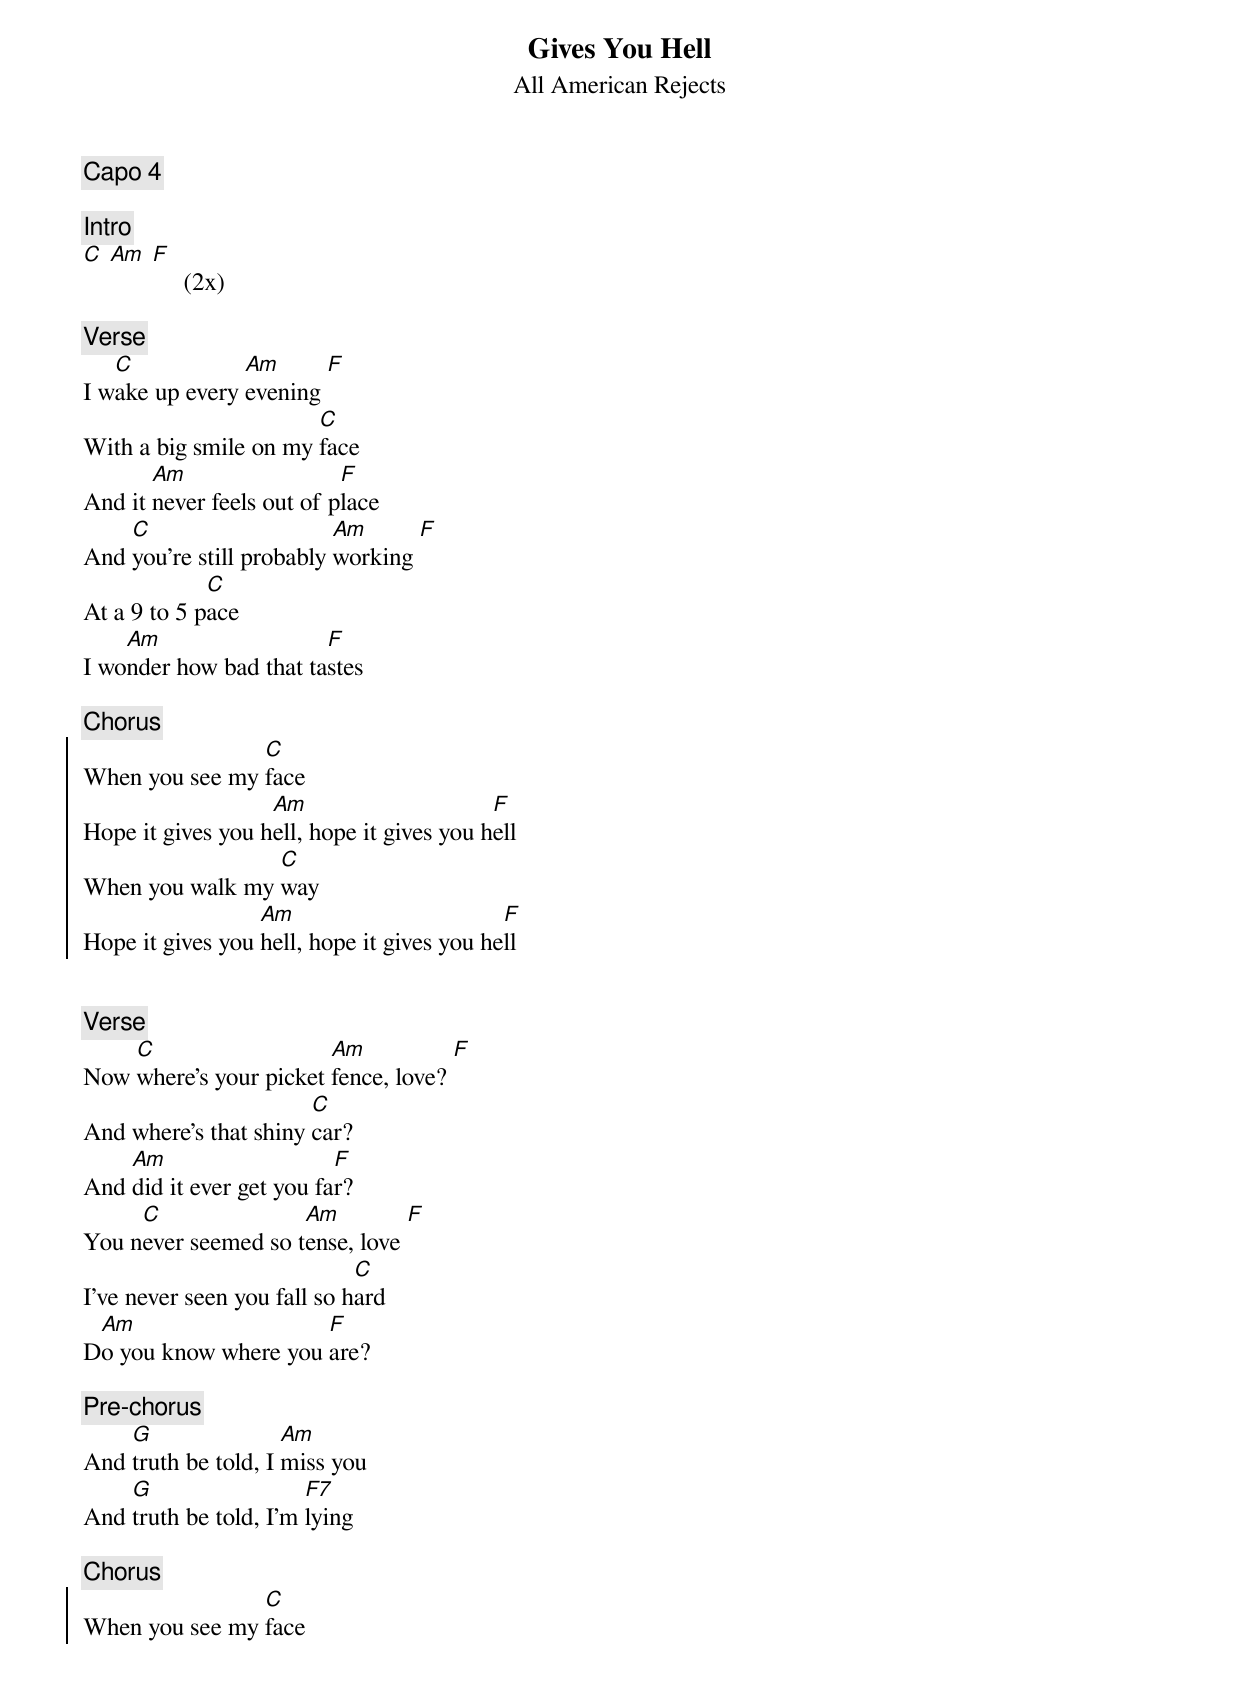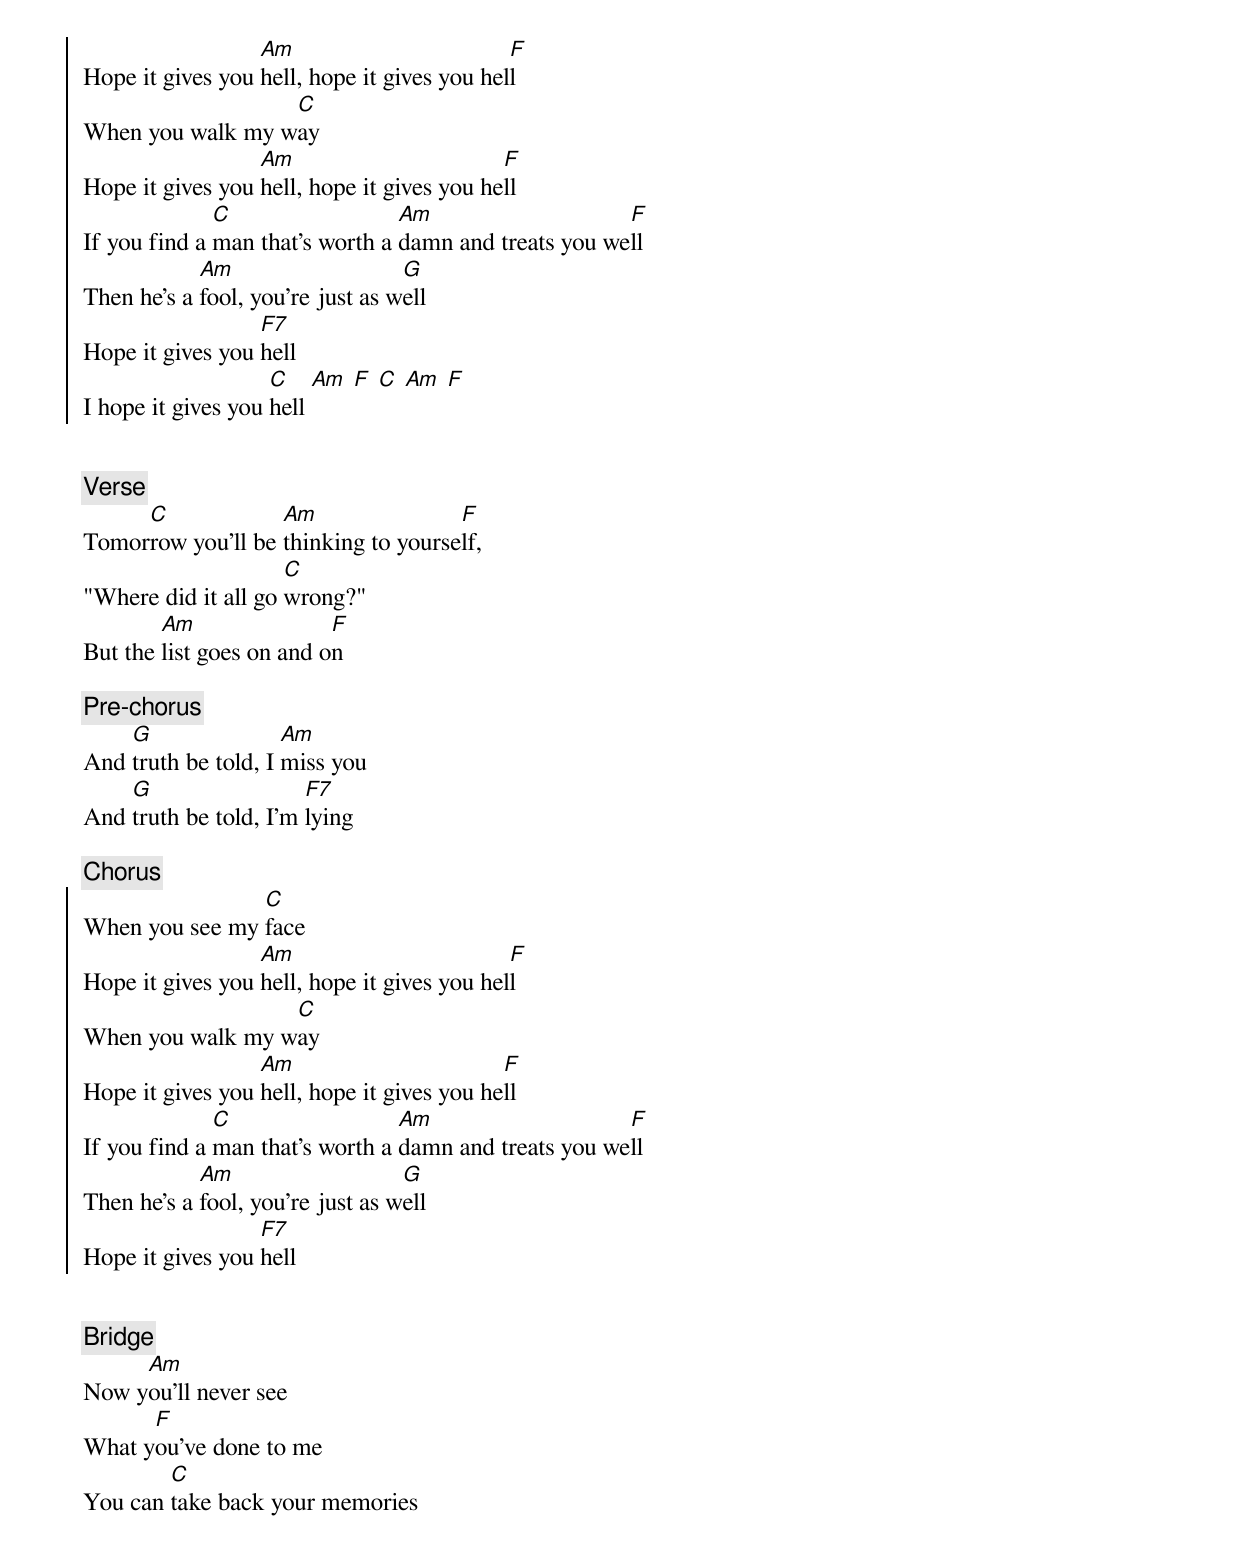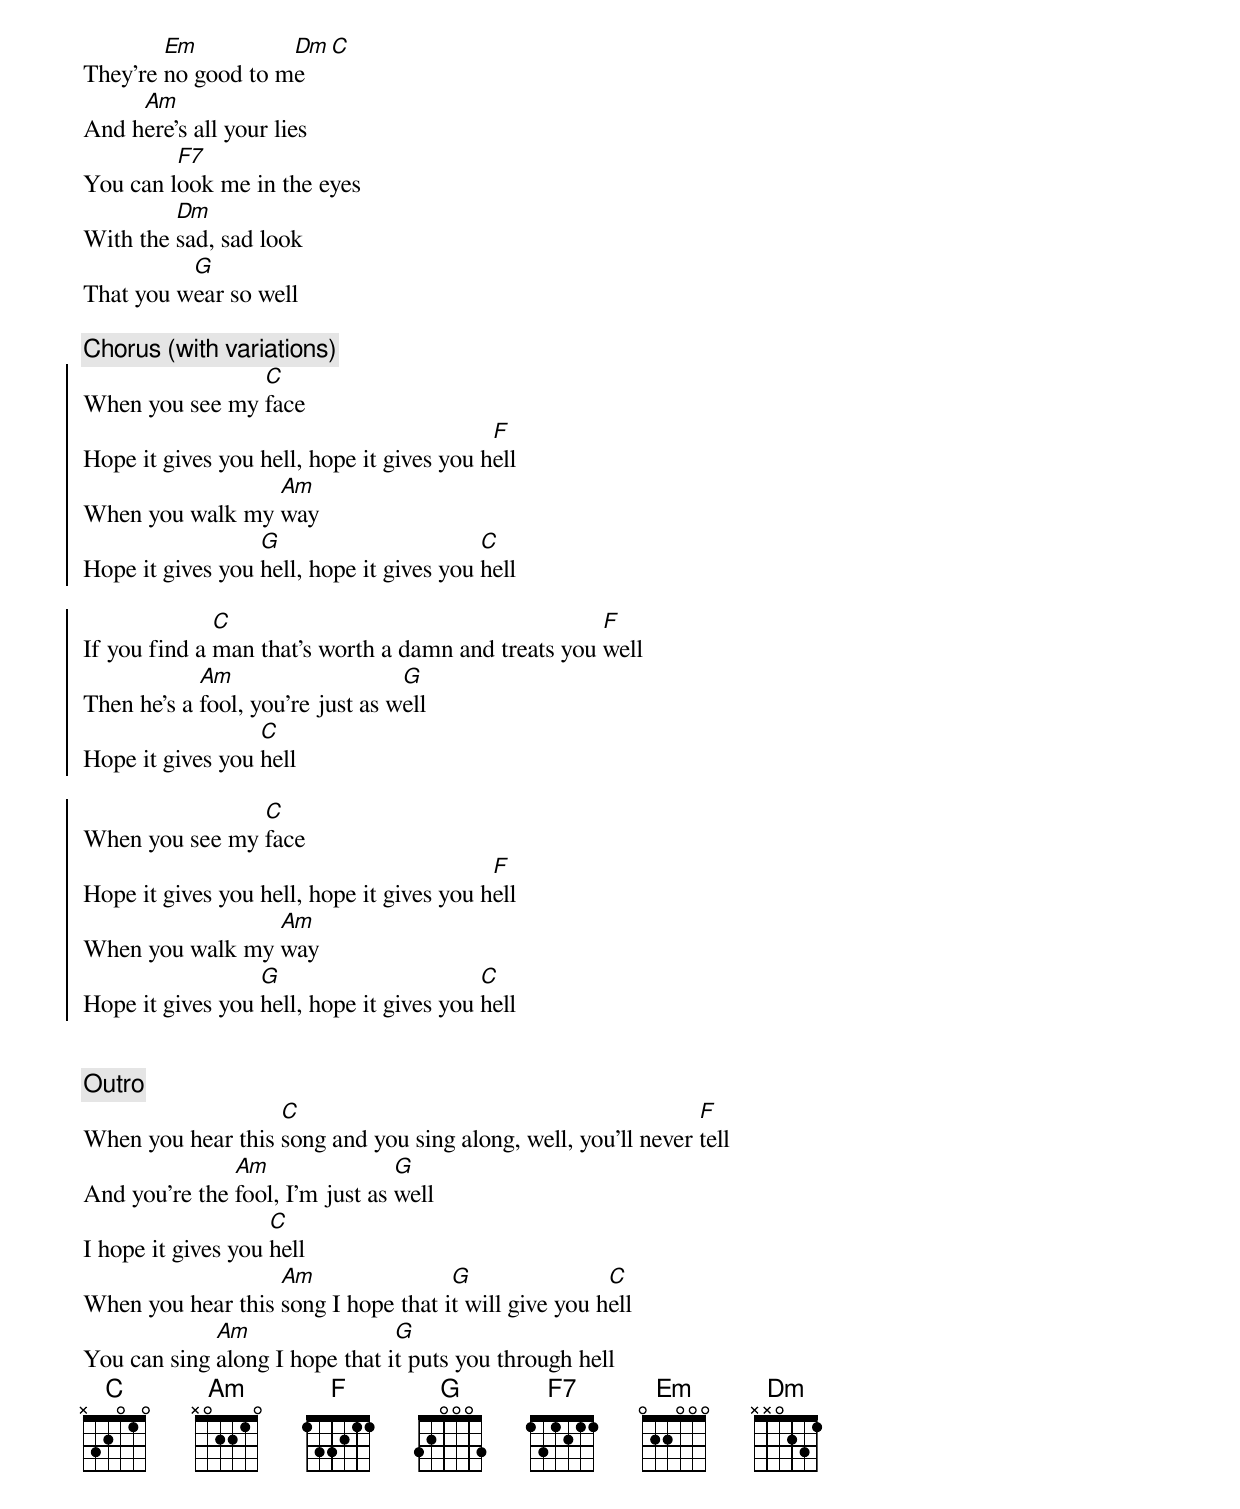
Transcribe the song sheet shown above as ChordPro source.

{title: Gives You Hell}
{subtitle: All American Rejects}

{c:Capo 4}

{c:Intro}
[C] [Am] [F]     (2x)

{c:Verse}
I w[C]ake up every [Am]evening [F]
With a big smile on my [C]face
And it [Am]never feels out of p[F]lace
And [C]you're still probably [Am]working [F]
At a 9 to 5 p[C]ace
I wo[Am]nder how bad that ta[F]stes

{c:Chorus}
{soc}
When you see my [C]face
Hope it gives you h[Am]ell, hope it gives you h[F]ell
When you walk my [C]way
Hope it gives you [Am]hell, hope it gives you he[F]ll
{eoc}


{c:Verse}
Now [C]where's your picket [Am]fence, love? [F]
And where's that shiny [C]car?
And [Am]did it ever get you fa[F]r?
You n[C]ever seemed so t[Am]ense, love [F]
I've never seen you fall so h[C]ard
D[Am]o you know where you [F]are?

{c:Pre-chorus}
And [G]truth be told, I [Am]miss you
And [G]truth be told, I'm [F7]lying

{c:Chorus}
{soc}
When you see my [C]face
Hope it gives you [Am]hell, hope it gives you hel[F]l
When you walk my w[C]ay
Hope it gives you [Am]hell, hope it gives you he[F]ll
If you find a [C]man that's worth a [Am]damn and treats you we[F]ll
Then he's a [Am]fool, you're just as w[G]ell
Hope it gives you [F7]hell
I hope it gives you [C]hell [Am] [F] [C] [Am] [F]
{eoc}


{c:Verse}
Tomor[C]row you'll be [Am]thinking to yourse[F]lf,
"Where did it all go [C]wrong?"
But the [Am]list goes on and o[F]n

{c:Pre-chorus}
And [G]truth be told, I [Am]miss you
And [G]truth be told, I'm [F7]lying

{c:Chorus}
{soc}
When you see my [C]face
Hope it gives you [Am]hell, hope it gives you hel[F]l
When you walk my w[C]ay
Hope it gives you [Am]hell, hope it gives you he[F]ll
If you find a [C]man that's worth a [Am]damn and treats you we[F]ll
Then he's a [Am]fool, you're just as w[G]ell
Hope it gives you [F7]hell
{eoc}


{c:Bridge}
Now y[Am]ou'll never see
What y[F]ou've done to me
You can [C]take back your memories
They're [Em]no good to m[Dm]e [C]
And h[Am]ere's all your lies
You can l[F7]ook me in the eyes
With the [Dm]sad, sad look
That you w[G]ear so well

{c:Chorus (with variations)   }
{soc}
When you see my [C]face
Hope it gives you hell, hope it gives you h[F]ell
When you walk my [Am]way
Hope it gives you [G]hell, hope it gives you [C]hell

If you find a [C]man that's worth a damn and treats you [F]well
Then he's a [Am]fool, you're just as w[G]ell
Hope it gives you [C]hell

When you see my [C]face
Hope it gives you hell, hope it gives you h[F]ell
When you walk my [Am]way
Hope it gives you [G]hell, hope it gives you [C]hell
{eoc}


{c:Outro}
When you hear this [C]song and you sing along, well, you'll never [F]tell
And you're the [Am]fool, I'm just as [G]well
I hope it gives you [C]hell
When you hear this [Am]song I hope that i[G]t will give you h[C]ell
You can sing [Am]along I hope that i[G]t puts you through hell
